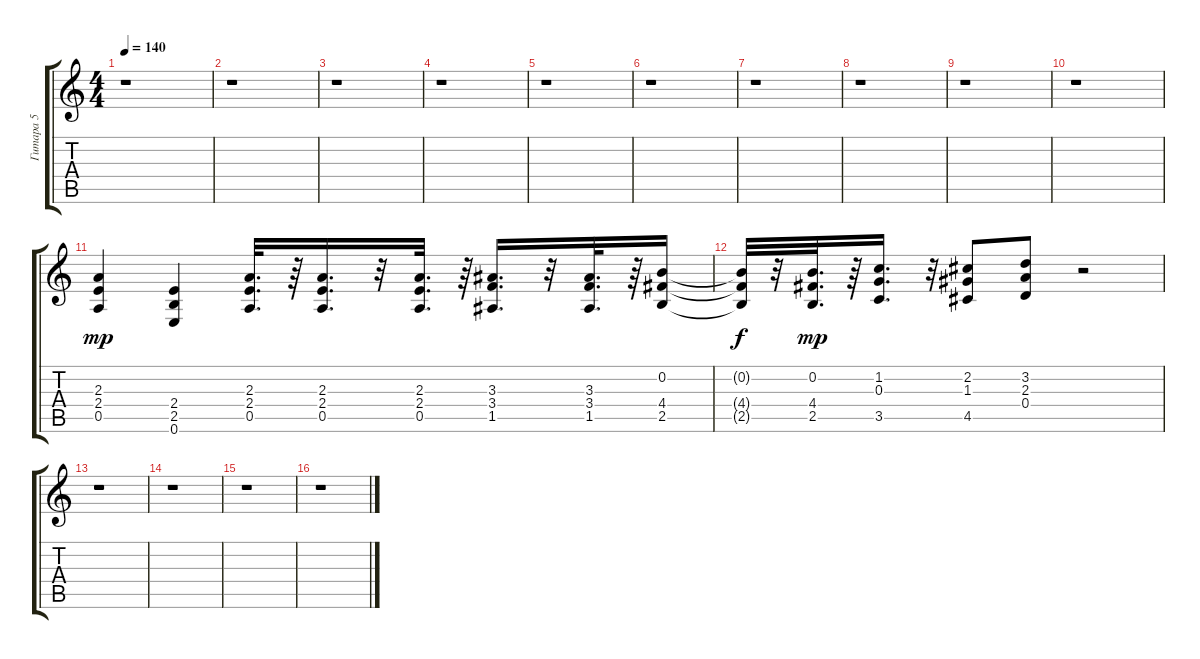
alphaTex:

\track ("Гитара 5" "Гитара 5") {instrument distortionguitar}
\staff {score tabs}
\tuning (E4 B3 G3 D3 A2 E2) {hide}
\ts (4 4)
\tempo 140
\clef g2
\ks c
r.1{dy mp} |
r.1 |
r.1 |
r.1 |
r.1 |
r.1 |
r.1 |
r.1 |
r.1 |
r.1 |
(2.3 2.4 0.5).4 (2.4 2.5 0.6).4 (2.3 2.4 0.5).32{d} r.64 (2.3 2.4 0.5).16{d} r.32 (2.3 2.4 0.5).32{d} r.64 (3.3 3.4 1.5).16{d} r.32 (3.3 3.4 1.5).32{d} r.64 (0.2 4.4 2.5).16 |
(0.2{t} 4.4{t} 2.5{t}).32{dy f} r.32 (0.2 4.4 2.5).32{d dy mp} r.64 (1.2 0.3 3.5).16{d} r.32 (2.2 1.3 4.5).8 (3.2 2.3 0.4).8 r.2 |
r.1 |
r.1 |
r.1 |
r.1
